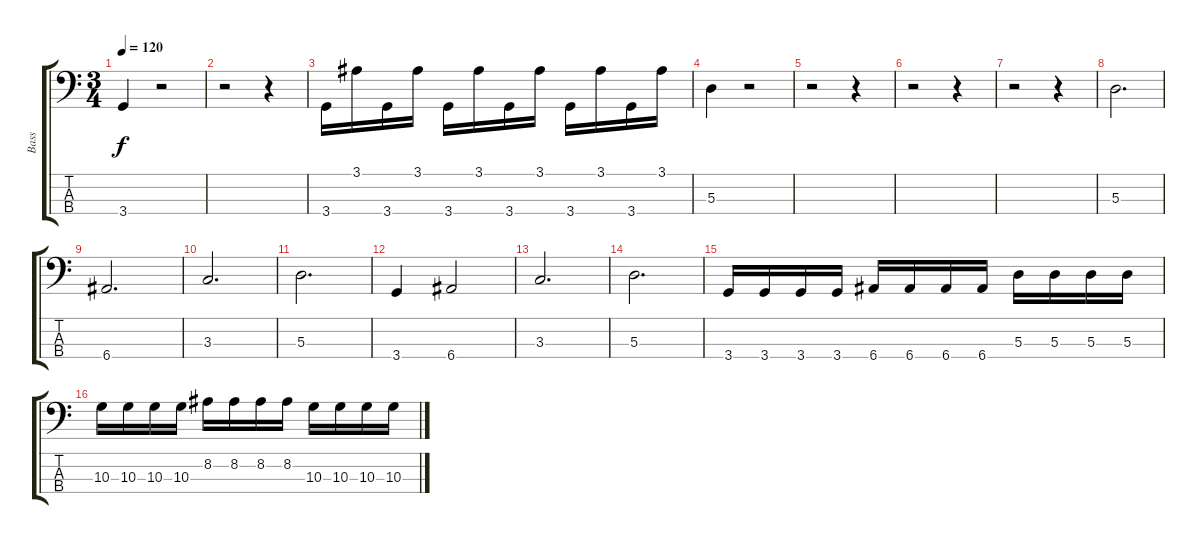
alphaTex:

\track ("Bass" "Bass") {instrument electricbassfinger}
\staff {score tabs}
\tuning (G2 D2 A1 E1) {hide}
\ts (3 4)
\tempo 120
\clef f4
\ks c
3.4.4{dy f} r.2 |
r.2 r.4 |
3.4.16 3.1.16 3.4.16 3.1.16 3.4.16 3.1.16 3.4.16 3.1.16 3.4.16 3.1.16 3.4.16 3.1.16 |
5.3.4 r.2 |
r.2 r.4 |
r.2 r.4 |
r.2 r.4 |
5.3.2{d} |
6.4.2{d} |
3.3.2{d} |
5.3.2{d} |
3.4.4 6.4.2 |
3.3.2{d} |
5.3.2{d} |
3.4.16 3.4.16 3.4.16 3.4.16 6.4.16 6.4.16 6.4.16 6.4.16 5.3.16 5.3.16 5.3.16 5.3.16 |
10.3.16 10.3.16 10.3.16 10.3.16 8.2.16 8.2.16 8.2.16 8.2.16 10.3.16 10.3.16 10.3.16 10.3.16
